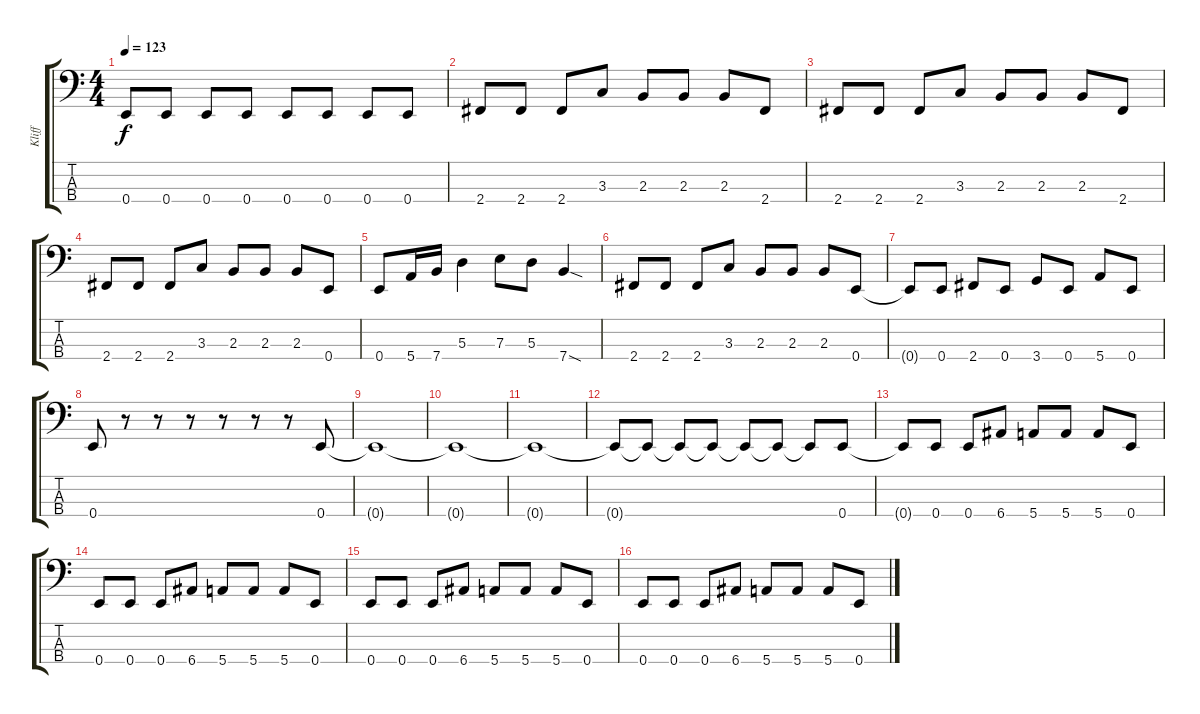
\track ("Kliff" "Kliff") {instrument electricbasspick}
\staff {score tabs}
\tuning (G2 D2 A1 E1) {hide}
\ts (4 4)
\tempo 123
\clef f4
\ks c
0.4.8{dy f} 0.4.8 0.4.8 0.4.8 0.4.8 0.4.8 0.4.8 0.4.8 |
2.4.8 2.4.8 2.4.8 3.3.8 2.3.8 2.3.8 2.3.8 2.4.8 |
2.4.8 2.4.8 2.4.8 3.3.8 2.3.8 2.3.8 2.3.8 2.4.8 |
2.4.8 2.4.8 2.4.8 3.3.8 2.3.8 2.3.8 2.3.8 0.4.8 |
0.4.8 5.4.16 7.4.16 5.3.4 7.3.8 5.3.8 7.4{sod}.4 |
2.4.8 2.4.8 2.4.8 3.3.8 2.3.8 2.3.8 2.3.8 0.4.8 |
0.4{t}.8 0.4.8 2.4.8 0.4.8 3.4.8 0.4.8 5.4.8 0.4.8 |
0.4.8 r.8 r.8 r.8 r.8 r.8 r.8 0.4.8 |
0.4{t}.1 |
0.4{t}.1 |
0.4{t}.1 |
0.4{t}.8 0.4{t}.8 0.4{t}.8 0.4{t}.8 0.4{t}.8 0.4{t}.8 0.4{t}.8 0.4.8 |
0.4{t}.8 0.4.8 0.4.8 6.4.8 5.4.8 5.4.8 5.4.8 0.4.8 |
0.4.8 0.4.8 0.4.8 6.4.8 5.4.8 5.4.8 5.4.8 0.4.8 |
0.4.8 0.4.8 0.4.8 6.4.8 5.4.8 5.4.8 5.4.8 0.4.8 |
0.4.8 0.4.8 0.4.8 6.4.8 5.4.8 5.4.8 5.4.8 0.4.8
